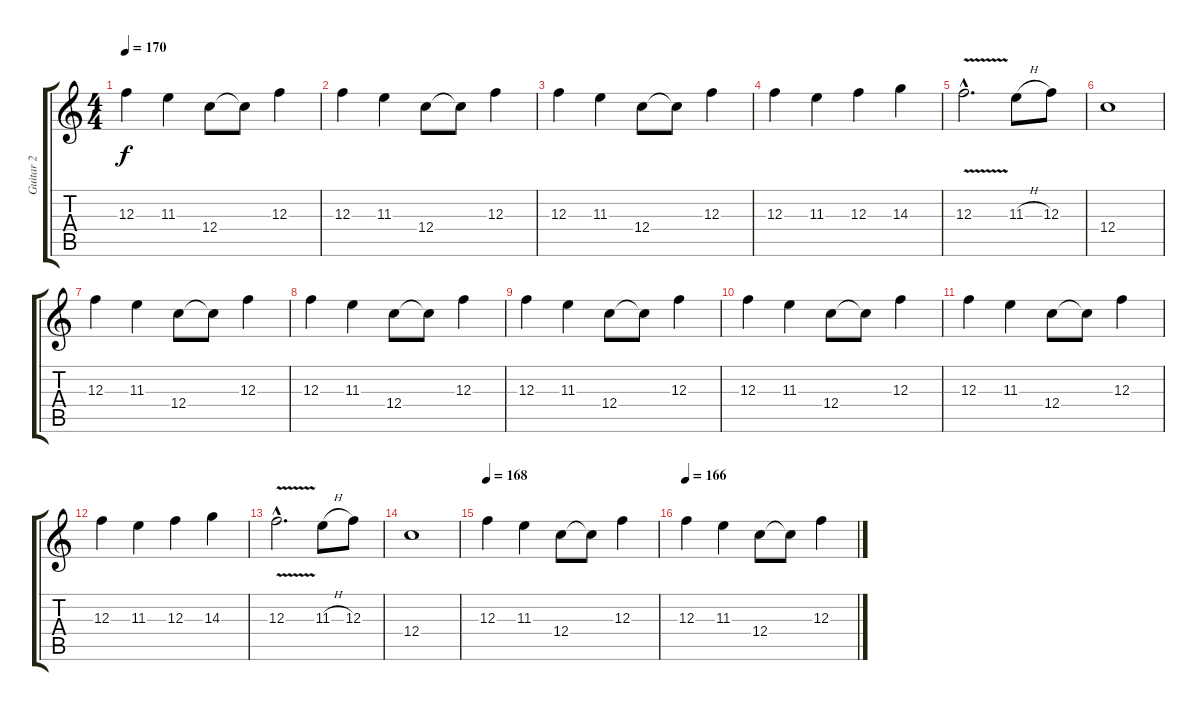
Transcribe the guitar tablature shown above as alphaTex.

\track ("Guitar 2" "Guitar 2") {instrument distortionguitar}
\staff {score tabs}
\tuning (D4 A3 F3 C3 G2 D2) {hide}
\ts (4 4)
\tempo 170
\clef g2
\ks c
12.3.4{dy f} 11.3.4 12.4.8 12.4{t}.8 12.3.4 |
12.3.4 11.3.4 12.4.8 12.4{t}.8 12.3.4 |
12.3.4 11.3.4 12.4.8 12.4{t}.8 12.3.4 |
12.3.4 11.3.4 12.3.4 14.3.4 |
12.3{v hac}.2{d} 11.3{h}.8 12.3.8 |
12.4.1 |
12.3.4 11.3.4 12.4.8 12.4{t}.8 12.3.4 |
12.3.4 11.3.4 12.4.8 12.4{t}.8 12.3.4 |
12.3.4 11.3.4 12.4.8 12.4{t}.8 12.3.4 |
12.3.4 11.3.4 12.4.8 12.4{t}.8 12.3.4 |
12.3.4 11.3.4 12.4.8 12.4{t}.8 12.3.4 |
12.3.4 11.3.4 12.3.4 14.3.4 |
12.3{v hac}.2{d} 11.3{h}.8 12.3.8 |
12.4.1 |
\tempo 168
12.3.4 11.3.4 12.4.8 12.4{t}.8 12.3.4 |
\tempo 166
12.3.4 11.3.4 12.4.8 12.4{t}.8 12.3.4
